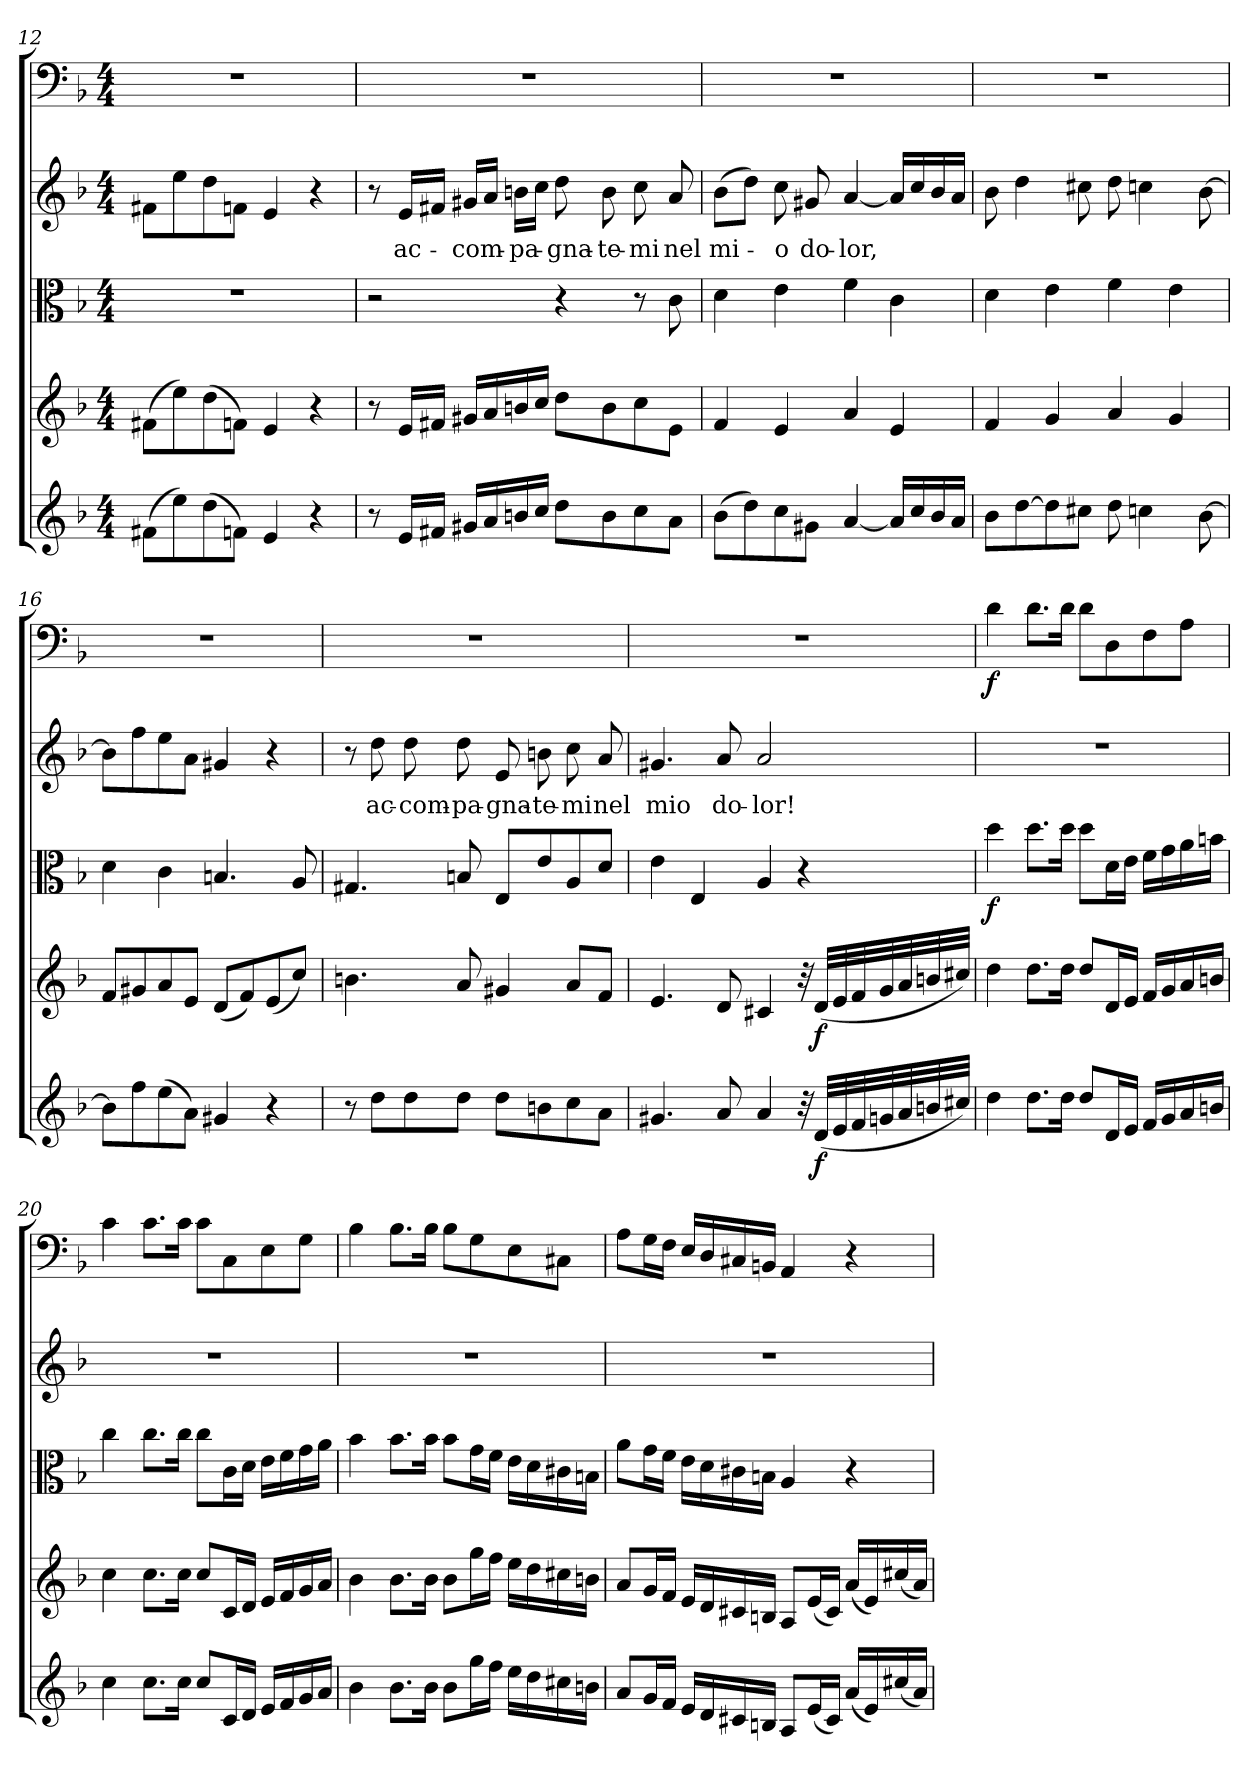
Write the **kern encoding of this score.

**kern	**dynam	**kern	**dynam	**kern	**dynam	**kern	**text	**kern	**dynam
*part5	*part5	*part4	*part4	*part3	*part3	*part2	*part2	*part1	*part1
*staff5	*staff5	*staff4	*staff4	*staff3	*staff3	*staff2	*staff2	*staff1	*staff1
*clefG2	*	*clefG2	*	*clefC3	*	*clefG2	*	*clefF4	*
*k[b-]	*	*k[b-]	*	*k[b-]	*	*k[b-]	*	*k[b-]	*
*d:	*	*d:	*	*d:	*	*d:	*	*d:	*
*M4/4	*	*M4/4	*	*M4/4	*	*M4/4	*	*M4/4	*
=12	=12	=12	=12	=12	=12	=12	=12	=12	=12
(8f#X\L	.	(8f#X\L	.	1r	.	8f#X\L	.	1r	.
8ee\)	.	8ee\)	.	.	.	8ee\	.	.	.
(8dd\	.	(8dd\	.	.	.	8dd\	.	.	.
8fn\J)	.	8fn\J)	.	.	.	8fn\J	.	.	.
4e/	.	4e/	.	.	.	4e/	.	.	.
4r	.	4r	.	.	.	4r	.	.	.
=13	=13	=13	=13	=13	=13	=13	=13	=13	=13
8r	.	8r	.	2r	.	8r	.	1r	.
16e/LL	.	16e/LL	.	.	.	16e/LL	ac-	.	.
16f#X/JJ	.	16f#X/JJ	.	.	.	16f#X/JJ	.	.	.
16g#X/LL	.	16g#X/LL	.	.	.	16g#X/LL	-com-	.	.
16a/	.	16a/	.	.	.	16a/JJ	.	.	.
16bn/	.	16bn/	.	.	.	16bn\LL	-pa-	.	.
16cc/JJ	.	16cc/JJ	.	.	.	16cc\JJ	.	.	.
8dd\L	.	8dd\L	.	4r	.	8dd\	-gna-	.	.
8b\	.	8b\	.	.	.	8b\	-te-	.	.
8cc\	.	8cc\	.	8r	.	8cc\	-mi	.	.
8a\J	.	8e\J	.	8c\	.	8a/	nel	.	.
=14	=14	=14	=14	=14	=14	=14	=14	=14	=14
(8b-\L	.	4f/	.	4d\	.	(8b-\L	mi-	1r	.
8dd\)	.	.	.	.	.	8dd\J)	.	.	.
8cc\	.	4e/	.	4e\	.	8cc\	-o	.	.
8g#X\J	.	.	.	.	.	8g#X/	do-	.	.
[4a/	.	4a/	.	4f\	.	[4a/	-lor,	.	.
16a/LL]	.	4e/	.	4c\	.	16a/LL]	.	.	.
16cc/	.	.	.	.	.	16cc/	.	.	.
16b-/	.	.	.	.	.	16b-/	.	.	.
16a/JJ	.	.	.	.	.	16a/JJ	.	.	.
=15	=15	=15	=15	=15	=15	=15	=15	=15	=15
8b-\L	.	4f/	.	4d\	.	8b-\	.	1r	.
[8dd\	.	.	.	.	.	4dd\	.	.	.
8dd\]	.	4g/	.	4e\	.	.	.	.	.
8cc#X\J	.	.	.	.	.	8cc#X\	.	.	.
8dd\	.	4a/	.	4f\	.	8dd\	.	.	.
4ccn\	.	.	.	.	.	4ccn\	.	.	.
.	.	4g/	.	4e\	.	.	.	.	.
[8b-\	.	.	.	.	.	[8b-\	.	.	.
=16	=16	=16	=16	=16	=16	=16	=16	=16	=16
8b-\L]	.	8f/L	.	4d\	.	8b-\L]	.	1r	.
8ff\	.	8g#X/	.	.	.	8ff\	.	.	.
(8ee\	.	8a/	.	4c\	.	8ee\	.	.	.
8a\J)	.	8e/J	.	.	.	8a\J	.	.	.
4g#X/	.	(8d/L	.	4.Bn/	.	4g#X/	.	.	.
.	.	8f/)	.	.	.	.	.	.	.
4r	.	(8e/	.	.	.	4r	.	.	.
.	.	8cc/J)	.	8A/	.	.	.	.	.
=17	=17	=17	=17	=17	=17	=17	=17	=17	=17
8r	.	4.bn\	.	4.G#X/	.	8r	.	1r	.
8dd\L	.	.	.	.	.	8dd\	ac-	.	.
8dd\	.	.	.	.	.	8dd\	-com-	.	.
8dd\J	.	8a/	.	8Bn/	.	8dd\	-pa-	.	.
8dd\L	.	4g#X/	.	8E/L	.	8e/	-gna-	.	.
8bn\	.	.	.	8e/	.	8bn\	-te-	.	.
8cc\	.	8a/L	.	8A/	.	8cc\	-mi	.	.
8a\J	.	8f/J	.	8d/J	.	8a/	nel	.	.
=18	=18	=18	=18	=18	=18	=18	=18	=18	=18
4.g#X/	.	4.e/	.	4e\	.	4.g#X/	mio	1r	.
.	.	.	.	4E/	.	.	.	.	.
8a/	.	8d/	.	.	.	8a/	do-	.	.
4a/	.	4c#X/	.	4A/	.	2a/	-lor!	.	.
32r	.	32r	.	4r	.	.	.	.	.
(32d/LLL	f	(32d/LLL	f	.	.	.	.	.	.
32e/	.	32e/	.	.	.	.	.	.	.
32f/	.	32f/	.	.	.	.	.	.	.
32gn/	.	32g/	.	.	.	.	.	.	.
32a/	.	32a/	.	.	.	.	.	.	.
32bn/	.	32bn/	.	.	.	.	.	.	.
32cc#X/JJJ)	.	32cc#X/JJJ)	.	.	.	.	.	.	.
=19	=19	=19	=19	=19	=19	=19	=19	=19	=19
4dd\	.	4dd\	.	4dd\	f	1r	.	4d\	f
8.dd\L	.	8.dd\L	.	8.dd\L	.	.	.	8.d\L	.
16dd\Jk	.	16dd\Jk	.	16dd\Jk	.	.	.	16d\Jk	.
8dd/L	.	8dd/L	.	8dd\L	.	.	.	8d\L	.
16d/L	.	16d/L	.	16d\L	.	.	.	8D\	.
16e/JJ	.	16e/JJ	.	16e\JJ	.	.	.	.	.
16f/LL	.	16f/LL	.	16f\LL	.	.	.	8F\	.
16g/	.	16g/	.	16g\	.	.	.	.	.
16a/	.	16a/	.	16a\	.	.	.	8A\J	.
16bn/JJ	.	16bn/JJ	.	16bn\JJ	.	.	.	.	.
=20	=20	=20	=20	=20	=20	=20	=20	=20	=20
4cc\	.	4cc\	.	4cc\	.	1r	.	4c\	.
8.cc\L	.	8.cc\L	.	8.cc\L	.	.	.	8.c\L	.
16cc\Jk	.	16cc\Jk	.	16cc\Jk	.	.	.	16c\Jk	.
8cc/L	.	8cc/L	.	8cc\L	.	.	.	8c\L	.
16c/L	.	16c/L	.	16c\L	.	.	.	8C\	.
16d/JJ	.	16d/JJ	.	16d\JJ	.	.	.	.	.
16e/LL	.	16e/LL	.	16e\LL	.	.	.	8E\	.
16f/	.	16f/	.	16f\	.	.	.	.	.
16g/	.	16g/	.	16g\	.	.	.	8G\J	.
16a/JJ	.	16a/JJ	.	16a\JJ	.	.	.	.	.
=21	=21	=21	=21	=21	=21	=21	=21	=21	=21
4b-\	.	4b-\	.	4b-\	.	1r	.	4B-\	.
8.b-\L	.	8.b-\L	.	8.b-\L	.	.	.	8.B-\L	.
16b-\Jk	.	16b-\Jk	.	16b-\Jk	.	.	.	16B-\Jk	.
8b-\L	.	8b-\L	.	8b-\L	.	.	.	8B-\L	.
16gg\L	.	16gg\L	.	16g\L	.	.	.	8G\	.
16ff\JJ	.	16ff\JJ	.	16f\JJ	.	.	.	.	.
16ee\LL	.	16ee\LL	.	16e\LL	.	.	.	8E\	.
16dd\	.	16dd\	.	16d\	.	.	.	.	.
16cc#X\	.	16cc#X\	.	16c#X\	.	.	.	8C#X\J	.
16bn\JJ	.	16bn\JJ	.	16Bn\JJ	.	.	.	.	.
=22	=22	=22	=22	=22	=22	=22	=22	=22	=22
8a/L	.	8a/L	.	8a\L	.	1r	.	8A\L	.
16g/L	.	16g/L	.	16g\L	.	.	.	16G\L	.
16f/JJ	.	16f/JJ	.	16f\JJ	.	.	.	16F\JJ	.
16e/LL	.	16e/LL	.	16e\LL	.	.	.	16E/LL	.
16d/	.	16d/	.	16d\	.	.	.	16D/	.
16c#X/	.	16c#X/	.	16c#X\	.	.	.	16C#X/	.
16Bn/JJ	.	16Bn/JJ	.	16Bn\JJ	.	.	.	16BBn/JJ	.
8A/L	.	8A/L	.	4A/	.	.	.	4AA/	.
(16e/L	.	(16e/L	.	.	.	.	.	.	.
16c#/JJ)	.	16c#/JJ)	.	.	.	.	.	.	.
(16a/LL	.	(16a/LL	.	4r	.	.	.	4r	.
16e/)	.	16e/)	.	.	.	.	.	.	.
(16cc#X/	.	(16cc#X/	.	.	.	.	.	.	.
16a/JJ)	.	16a/JJ)	.	.	.	.	.	.	.
=	=	=	=	=	=	=	=	=	=
*-	*-	*-	*-	*-	*-	*-	*-	*-	*-
